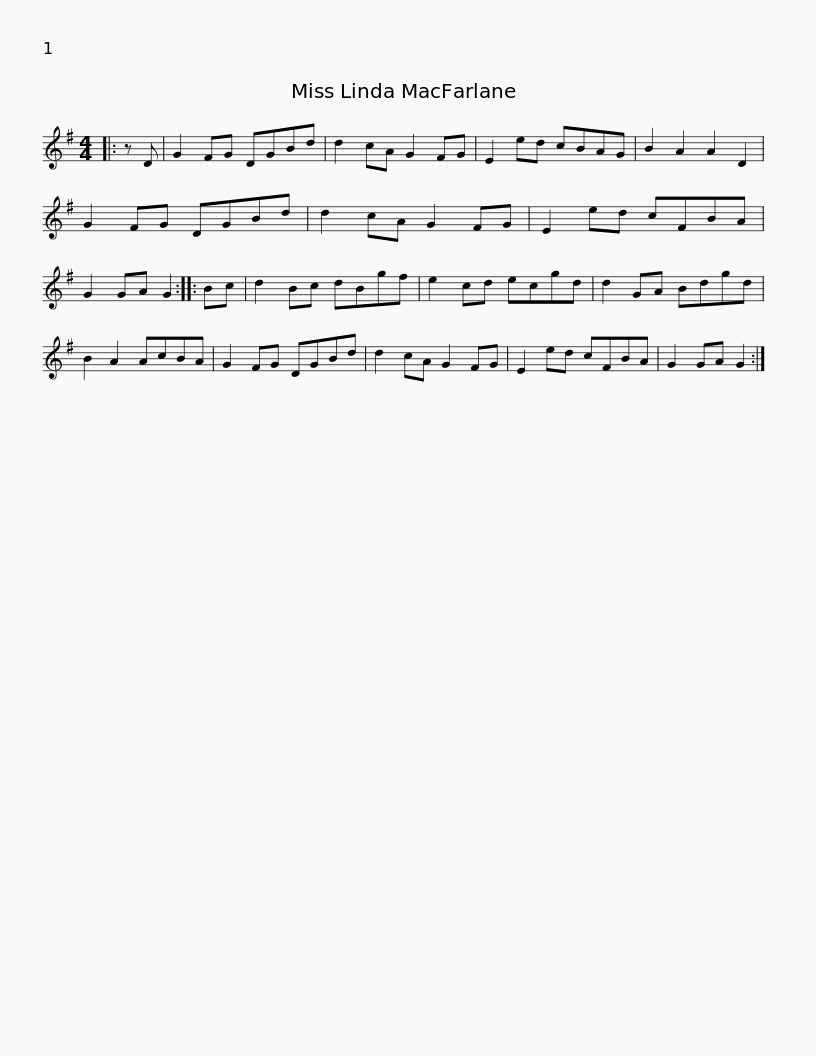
X:1
L:1/8
M:4/4
I:linebreak $
K:G
V:1 treble
V:1
|: z D | G2 FG DGBd | d2 cA G2 FG | E2 ed cBAG | B2 A2 A2 D2 | %5
 G2 FG DGBd | d2 cA G2 FG |$ E2 ed cFBA | G2 GA G2 :: Bc | %10
 d2 Bc dBgf | e2 cd ecgd | d2 GA Bdgd | B2 A2 AcBA |$ G2 FG DGBd | %15
 d2 cA G2 FG | E2 ed cFBA | G2 GA G2 :| %18
